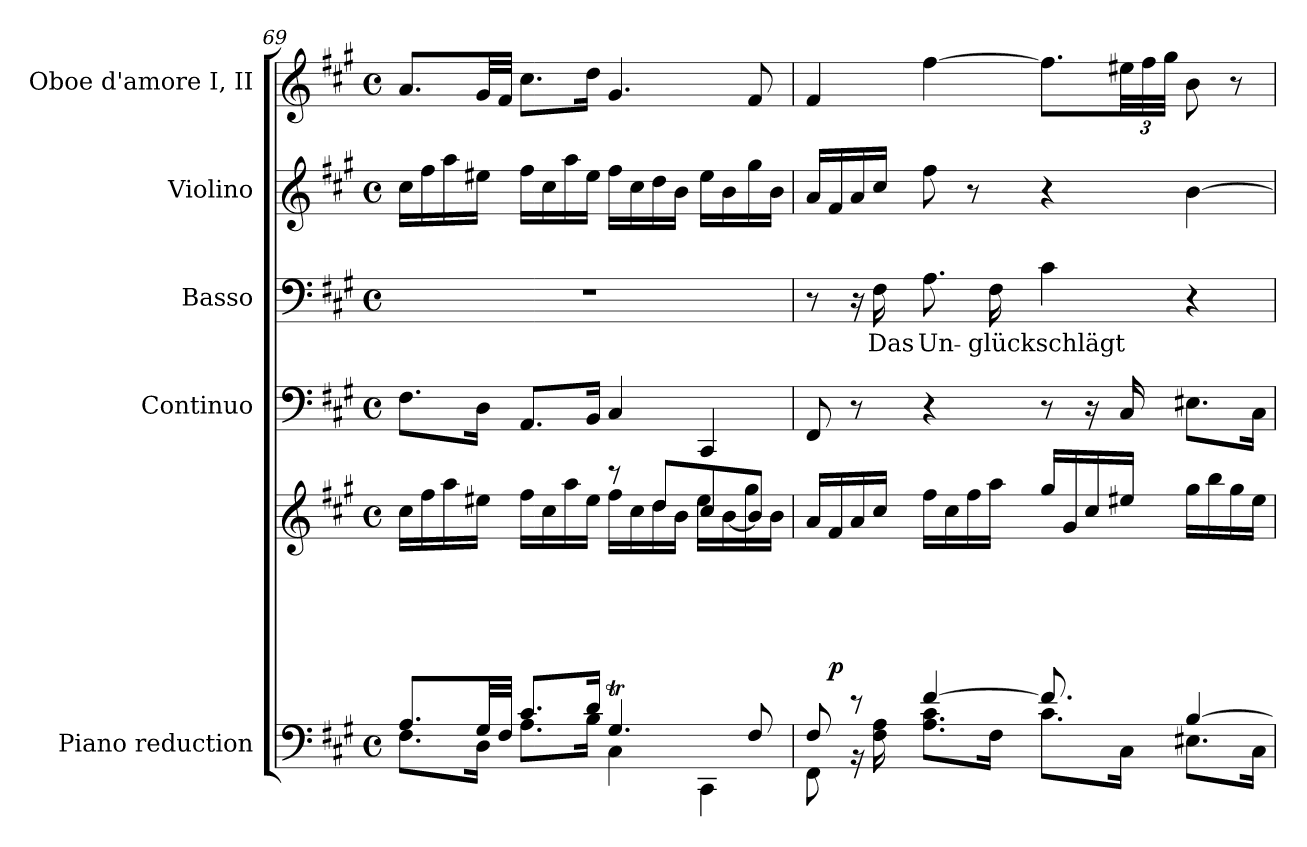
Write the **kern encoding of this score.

**kern	**kern	**dynam	**kern	**dynam	**kern	**text	**kern	**kern	**dynam
*part5	*part5	*part5	*part4	*part4	*part3	*part3	*part2	*part1	*part1
*staff6	*staff5	*staff5/6	*staff4	*staff4	*staff3	*staff3	*staff2	*staff1	*staff1
*I"Piano reduction	*	*	*I"Continuo	*	*I"Basso	*	*I"Violino	*I"Oboe d'amore I, II	*
*I'Pno	*	*	*	*	*	*	*I'Vln	*I'Ob	*
*clefF4	*clefG2	*	*clefF4	*	*clefF4	*	*clefG2	*clefG2	*
*k[f#c#g#]	*k[f#c#g#]	*	*k[f#c#g#]	*	*k[f#c#g#]	*	*k[f#c#g#]	*k[f#c#g#]	*
*M4/4	*M4/4	*	*M4/4	*	*M4/4	*	*M4/4	*M4/4	*
*met(c)	*met(c)	*	*met(c)	*	*met(c)	*	*met(c)	*met(c)	*
=69	=69	=69	=69	=69	=69	=69	=69	=69	=69
*^	*^	*	*	*	*	*	*	*	*
8.A/L	8.F#\L	2ryy	16cc#\LL	.	8.F#\L	.	1r	.	16cc#\LL	8.a/L	.
.	.	.	16ff#\	.	.	.	.	.	16ff#\	.	.
.	.	.	16aa\	.	.	.	.	.	16aa\	.	.
32G#/LL	16D\Jk	.	16ee#X\JJ	.	16D\Jk	.	.	.	16ee#X\JJ	32g#/LL	.
32F#/JJJ	.	.	.	.	.	.	.	.	.	32f#/JJJ	.
8.c#/L	8.A\L	.	16ff#\LL	.	8.AA/L	.	.	.	16ff#\LL	8.cc#\L	.
.	.	.	16cc#\	.	.	.	.	.	16cc#\	.	.
.	.	.	16aa\	.	.	.	.	.	16aa\	.	.
16d/Jk	16B\Jk	.	16ee#\JJ	.	16BB/Jk	.	.	.	16ee#\JJ	16dd\Jk	.
4.G#t/	4C#\	8r	16ff#\LL	.	4C#/	.	.	.	16ff#\LL	4.g#/	.
.	.	.	16cc#\	.	.	.	.	.	16cc#\	.	.
.	.	8dd/L	16dd\	.	.	.	.	.	16dd\	.	.
.	.	.	16b\JJ	.	.	.	.	.	16b\JJ	.	.
.	4CC#\	8cc#/	16ee#\LL	.	4CC#/	.	.	.	16ee#\LL	.	.
.	.	.	[16b\	.	.	.	.	.	16b\	.	.
8F#/	.	8b/J]	16gg#\	.	.	.	.	.	16gg#\	8f#/	.
.	.	.	16b\JJ	.	.	.	.	.	16b\JJ	.	.
=70	=70	=70	=70	=70	=70	=70	=70	=70	=70	=70	=70
8F#/	8FF#\	16a/LL	8.ryy	.	8FF#/	.	8r	.	16a/LL	4f#/	.
!	!	!	!	!LO:DY:b	!	!	!	!	!	!	!
.	.	16f#/	.	p	.	.	.	.	16f#/	.	.
8r	16r	16a/	.	.	8r	.	16r	.	16a/	.	.
*	*	*v	*v	*	*	*	*	*	*	*	*
!	!	!	!	!	!	!	!LO:LY:b	!	!	!
.	16F#\ 16A\	16cc#/JJ	.	.	.	16F#\	Das	16cc#/JJ	.	.
!	!	!	!	!	!	!	!LO:LY:b	!	!	!LO:DY:b
[4f#/	8.A\ 8.c#\L	16ff#\LL	.	4r	.	8.A\	Un-	8ff#\	[4ff#\	other-dynamics
.	.	16cc#\	.	.	.	.	.	.	.	.
.	.	16ff#\	.	.	.	.	.	8r	.	.
!	!	!	!	!	!	!	!LO:LY:b	!	!	!
.	16F#\Jk	16aa\JJ	.	.	.	16F#\	-glück	.	.	.
!	!	!	!	!	!	!	!LO:LY:b	!	!	!
8.f#/L]	8.c#\L	16gg#/LL	.	8r	.	4c#\	schlägt	4r	8.ff#\L]	.
.	.	16g#/	.	.	.	.	.	.	.	.
.	.	16cc#/	.	16r	.	.	.	.	.	.
*	*	*^	*	*	*	*	*	*	*	*
*	*	*	*Xbrackettup	*	*	*	*	*	*	*Xbrackettup	*
!	!	!	!	!	!	!LO:DY:a	!	!	!	!	!
16ryy	16C#\Jk	16ee#X/JJ	48e#X\LL	.	16C#/	other-dynamics	.	.	.	48ee#X\LL	.
.	.	.	48f#\	.	.	.	.	.	.	48ff#\	.
.	.	.	48g#\JJJ	.	.	.	.	.	.	48gg#\JJJ	.
[4B/	8.E#X\L	16gg#\LL	4ryy	.	8.E#X\L	.	4r	.	[4b\	8b\	.
.	.	16bb\	.	.	.	.	.	.	.	.	.
.	.	16gg#\	.	.	.	.	.	.	.	8r	.
.	16C#\Jk	16ee#\JJ	.	.	16C#\Jk	.	.	.	.	.	.
*v	*v	*	*	*	*	*	*	*	*	*	*
*	*v	*v	*	*	*	*	*	*	*	*
=	=	=	=	=	=	=	=	=	=
*-	*-	*-	*-	*-	*-	*-	*-	*-	*-
